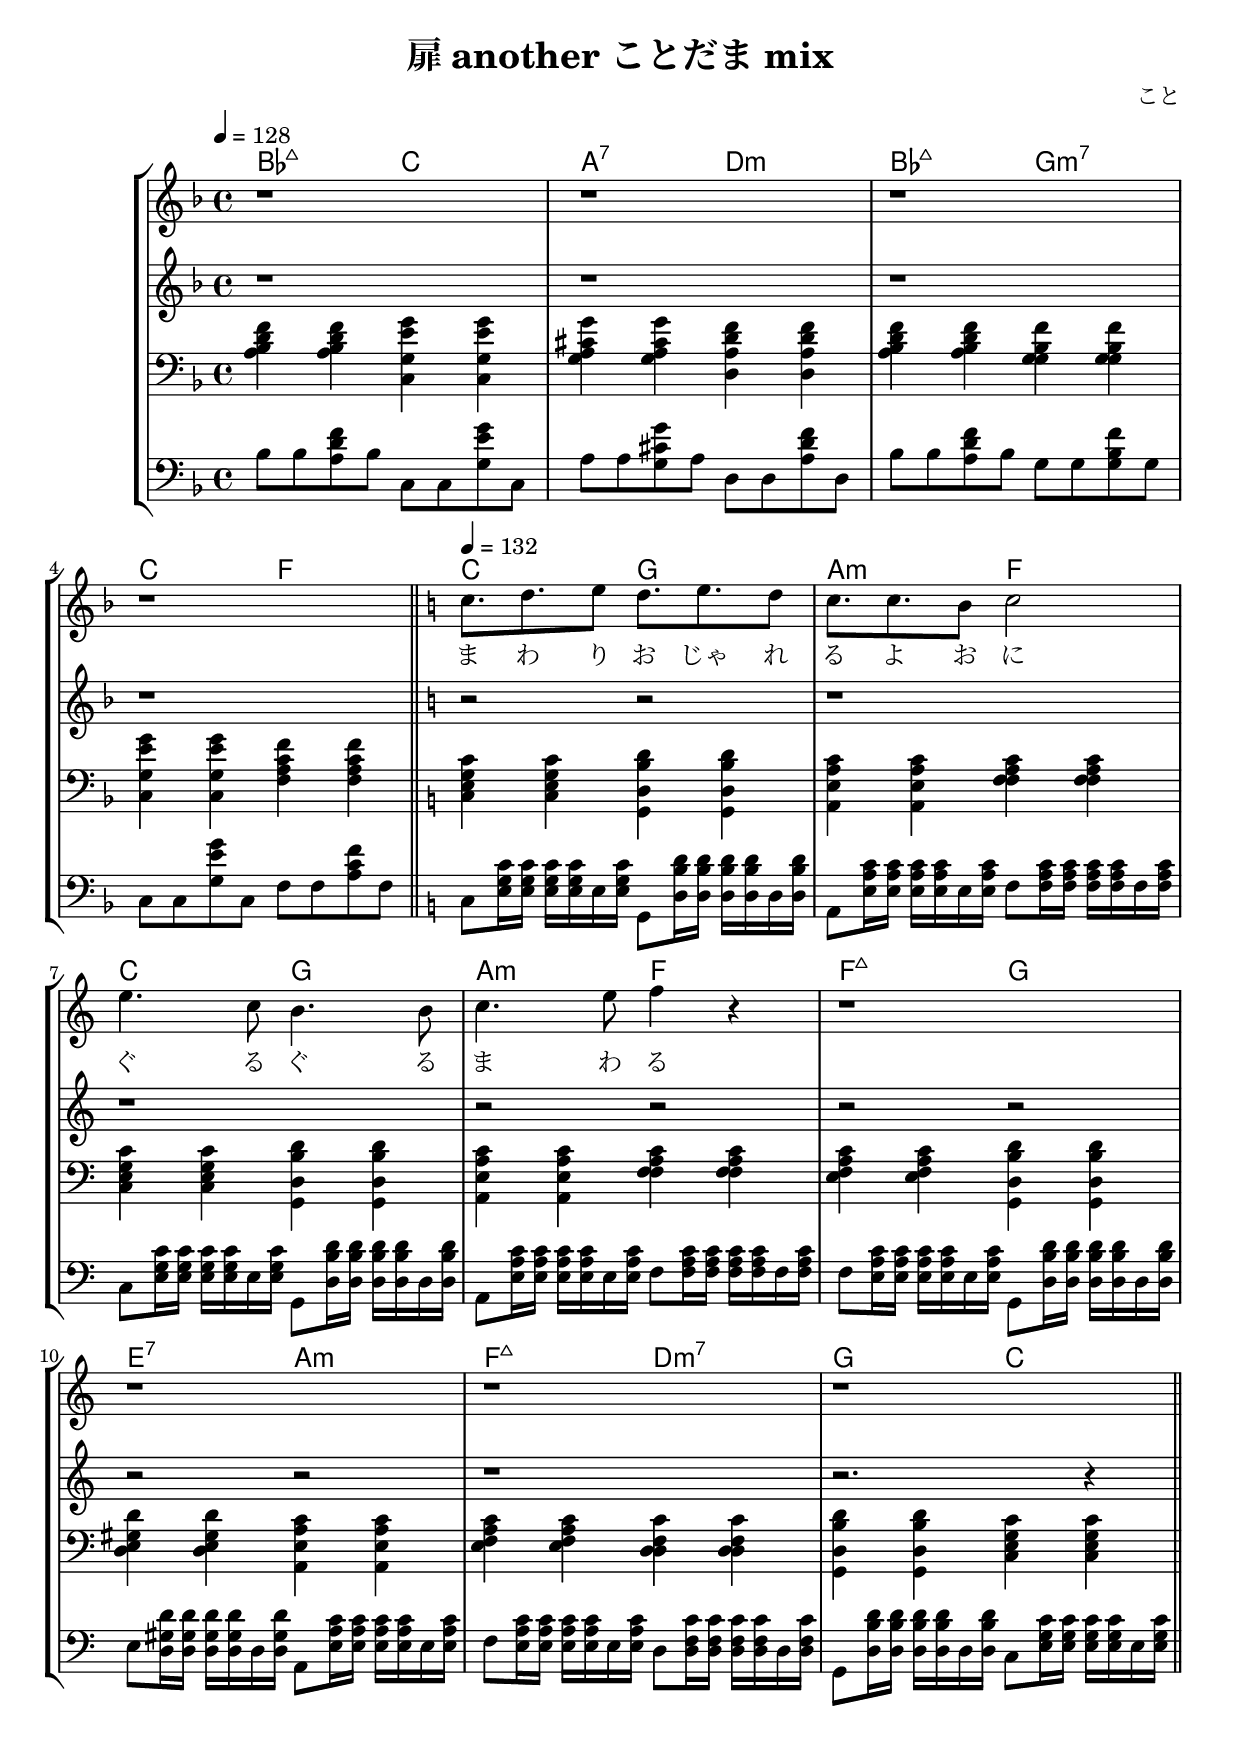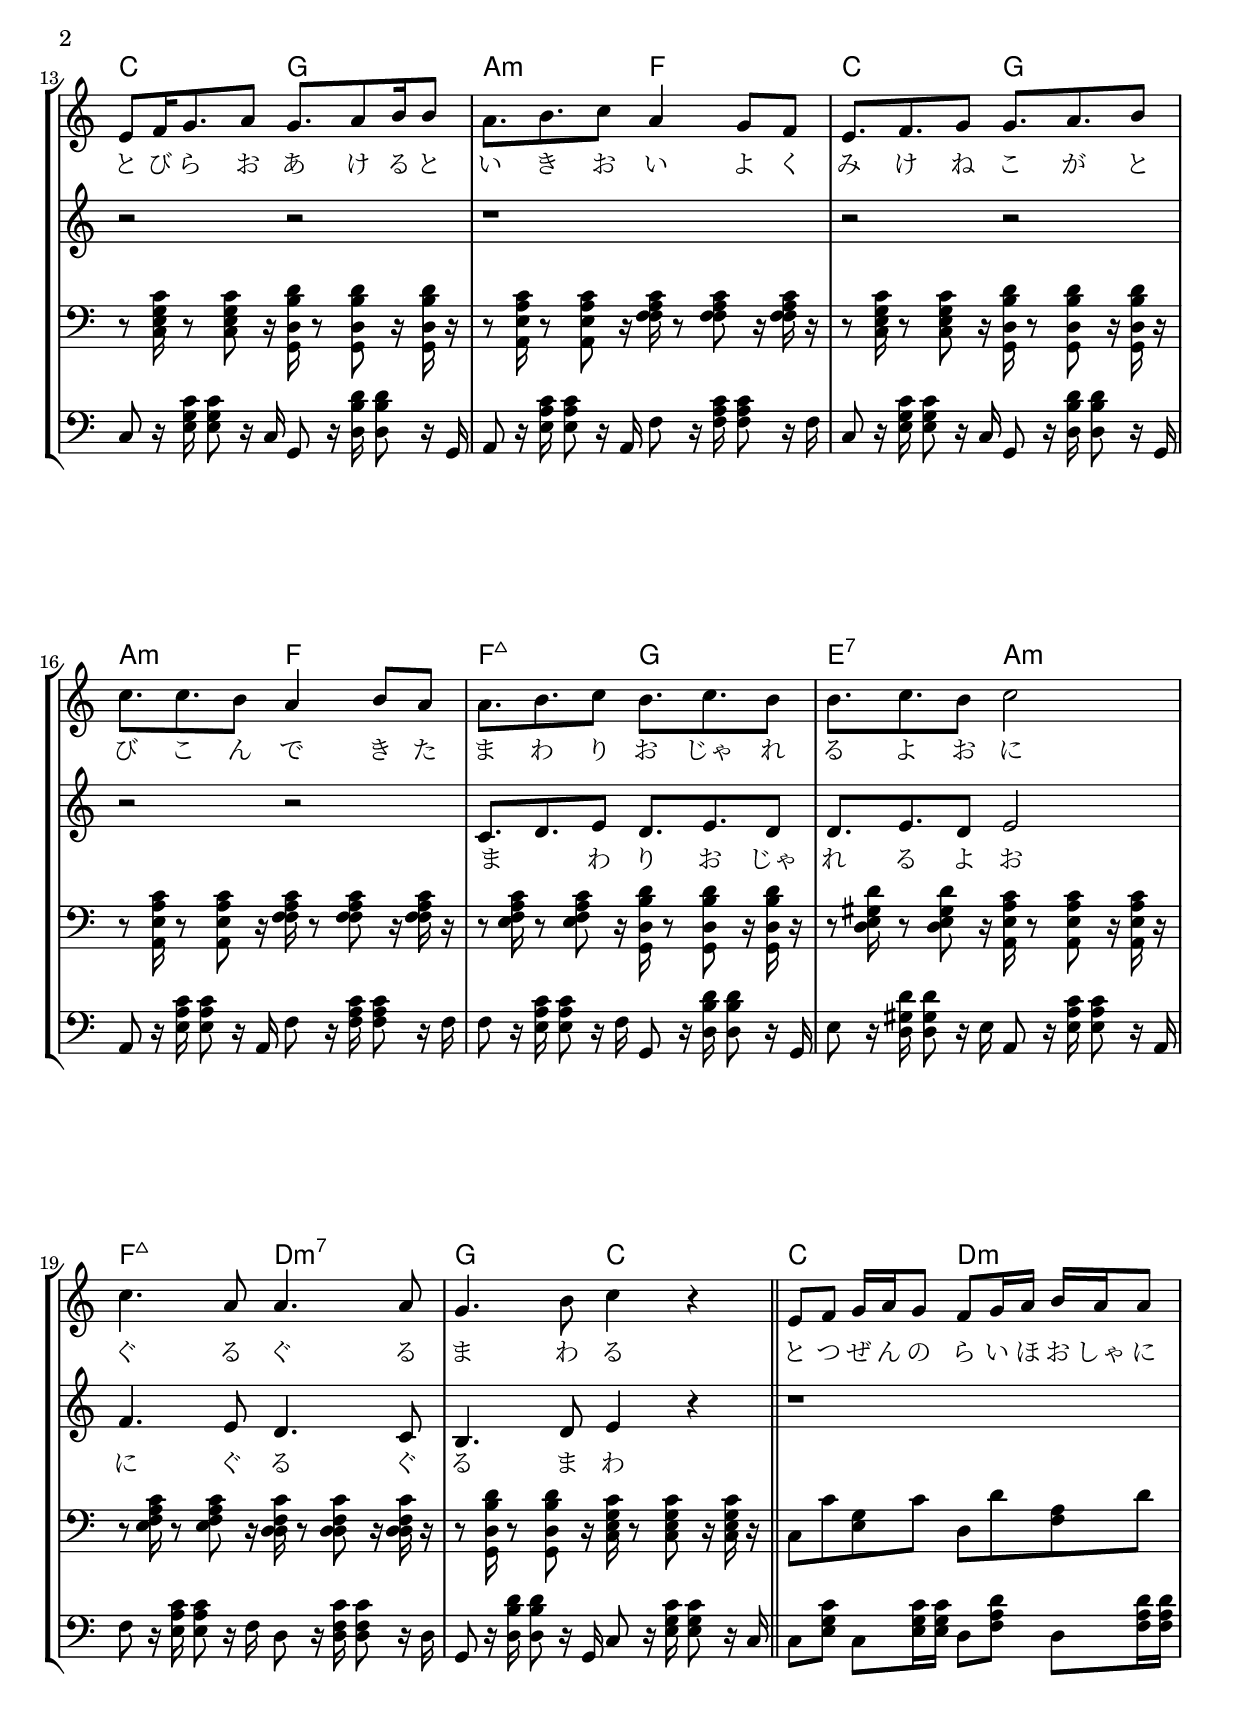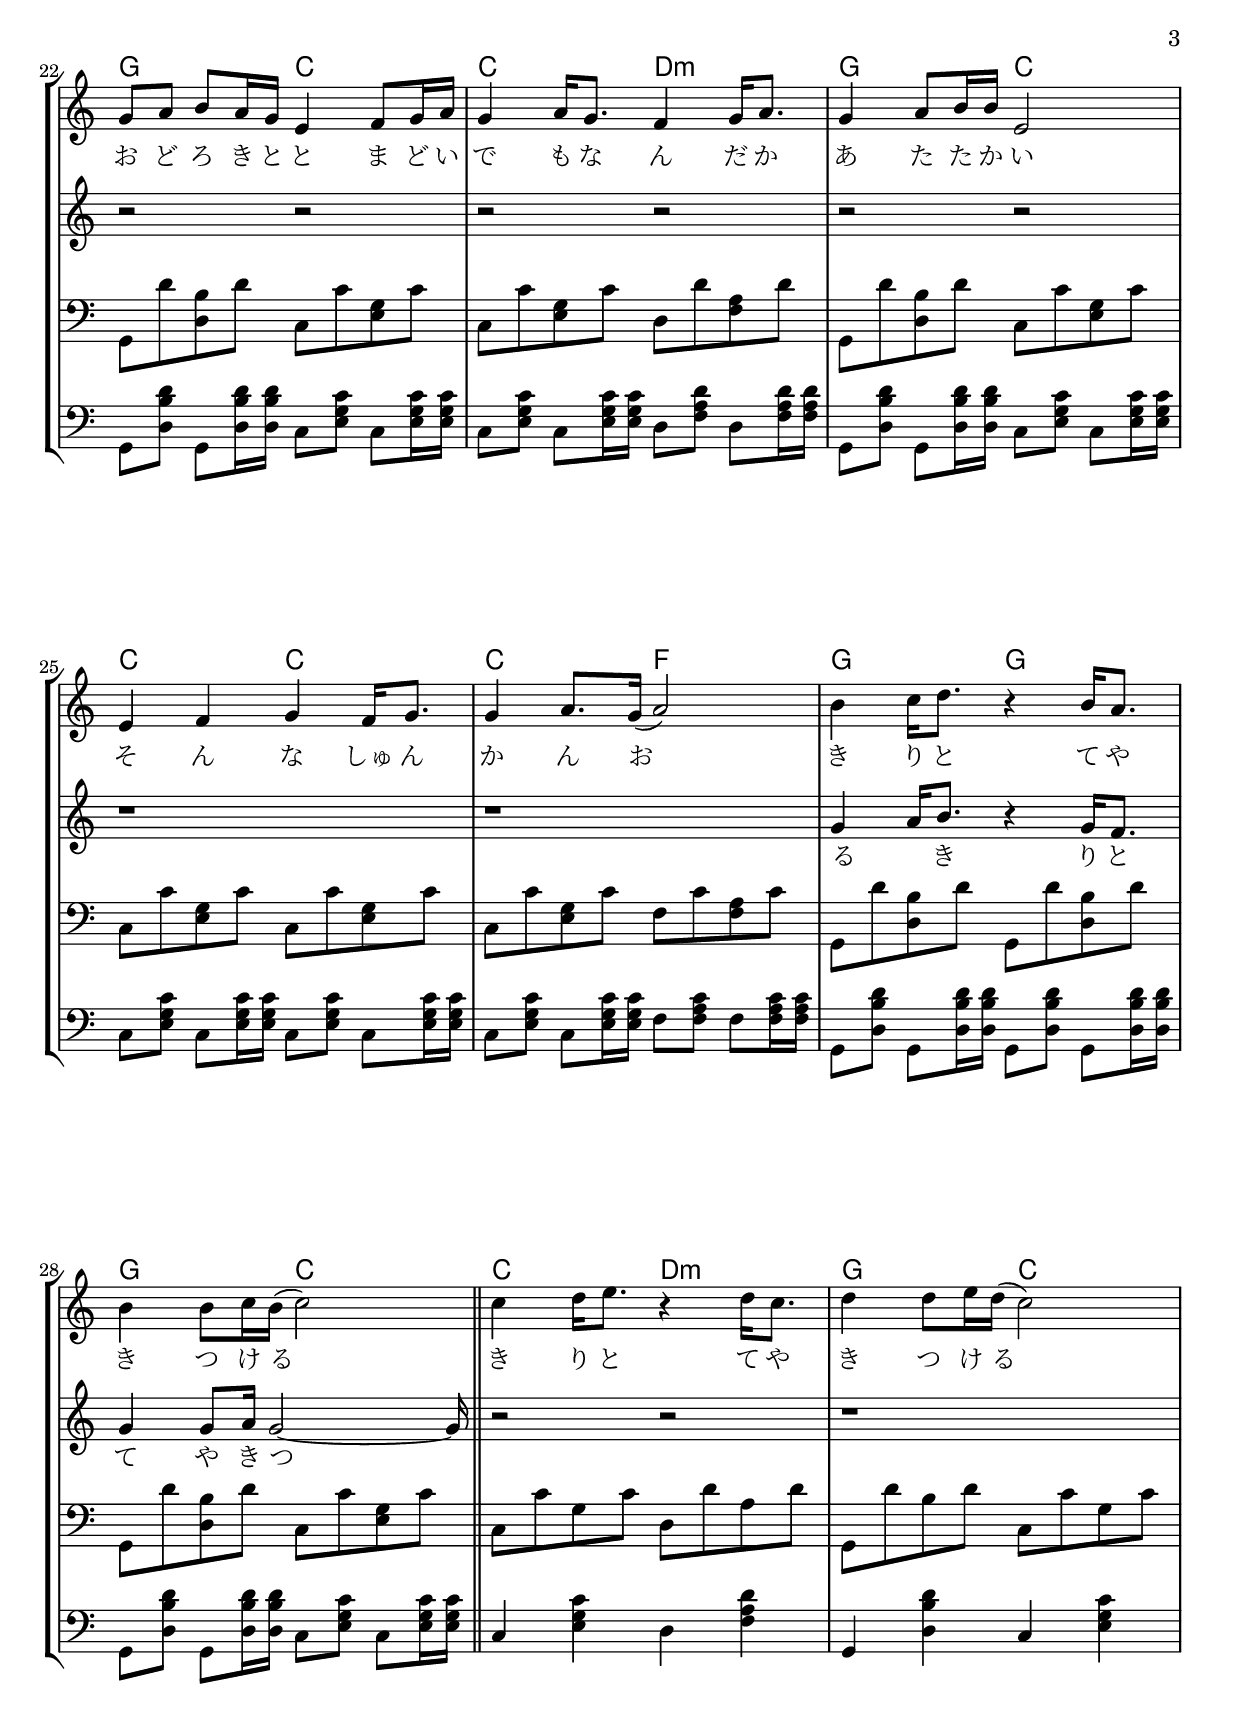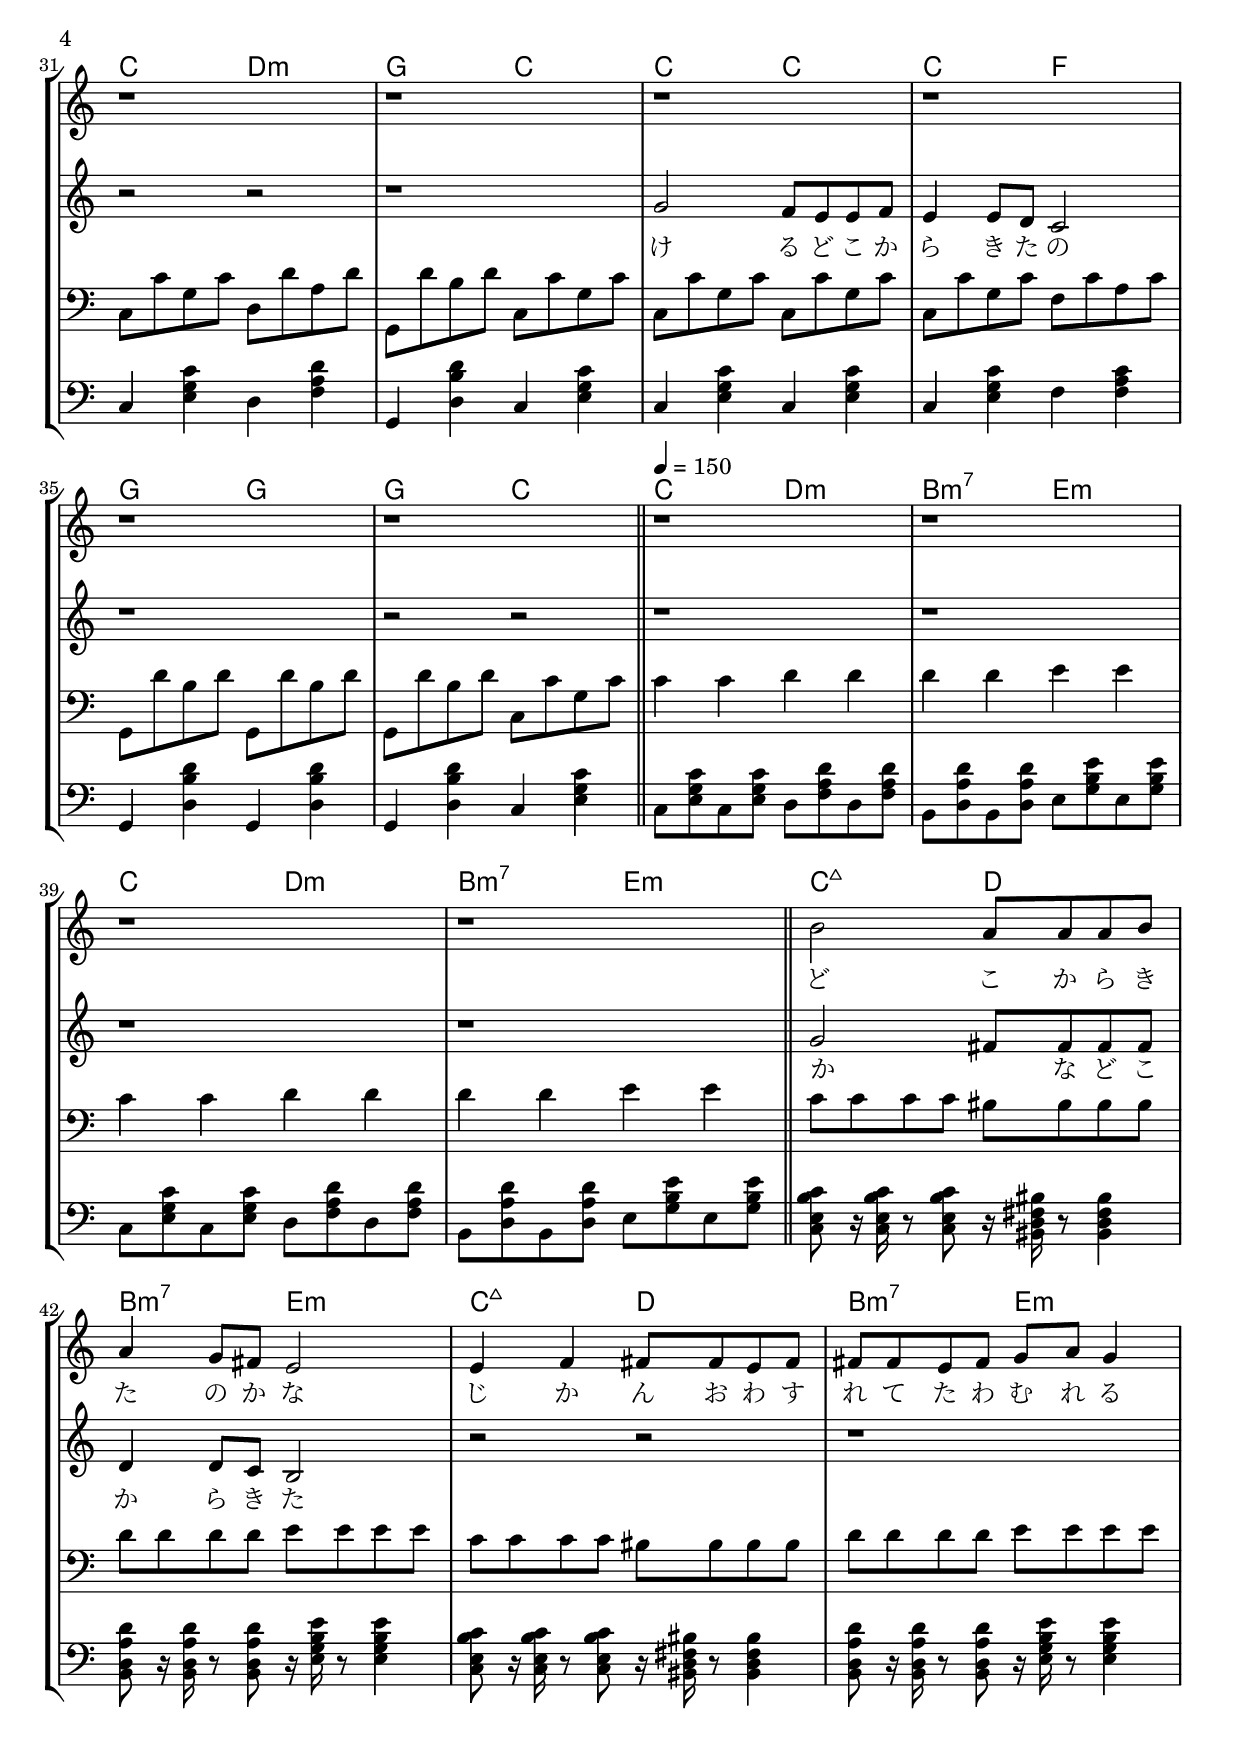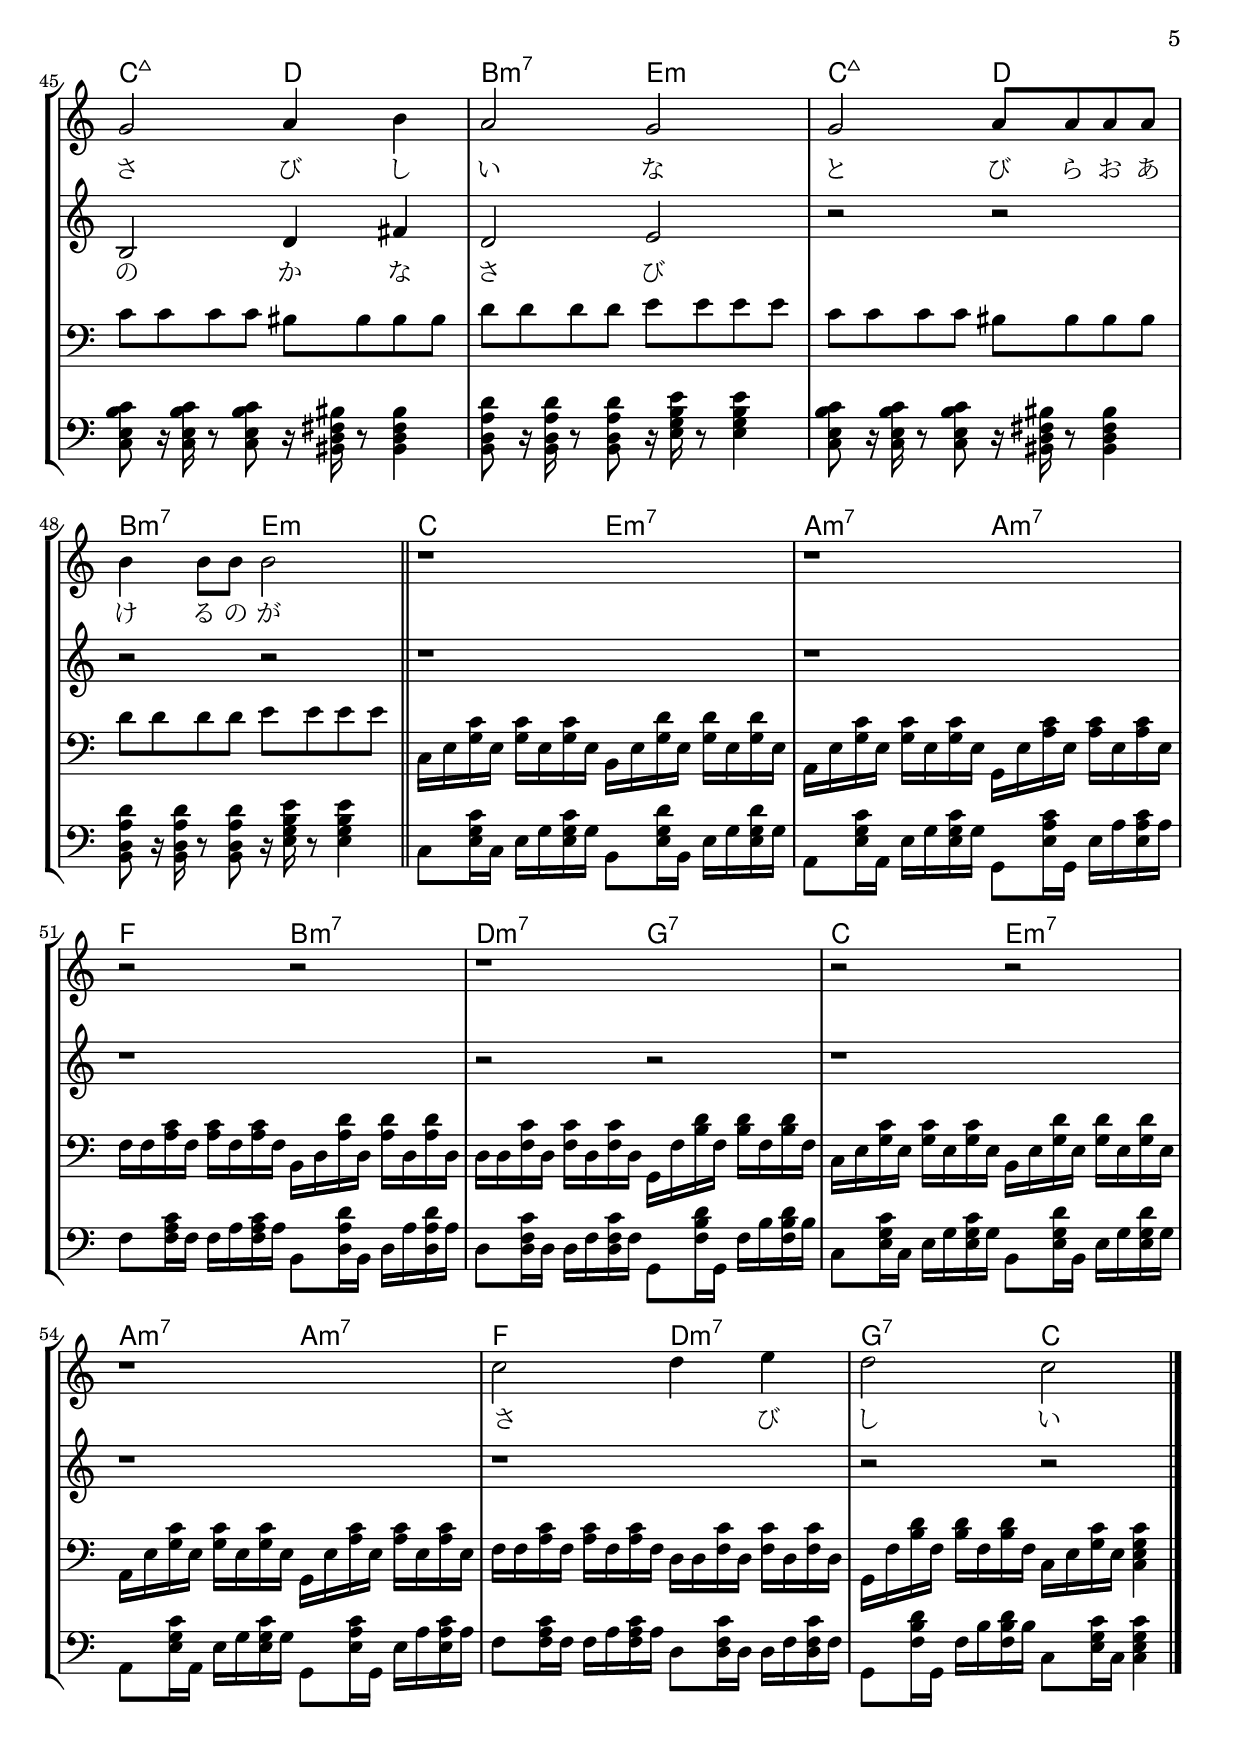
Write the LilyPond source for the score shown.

\version "2.12.1"

\header {
	title = \markup {"扉 another ことだま mix"}
	composer = \markup \center-column {こと}
}

harmony = \chordmode {
	bes2:maj7 c a:7 d:m bes:maj7 g:min7 c f 

	c g a:m f c g a:m f f:maj7 g e:7 a:m f:maj7 d:min7 g c 

	c g a:m f c g a:m f f:maj7 g e:7 a:m f:maj7 d:min7 g c 

	c d:m g c c d:m g c c c c f g g g c 

	c d:m g c c d:m g c c c c f g g g c 

	c d:m b:min7 e:m c d:m b:min7 e:m 

	c:maj7 d b:min7 e:m c:maj7 d b:min7 e:m c:maj7 d b:min7 e:m c:maj7 d b:min7 e:m 

	c e:min7 a:min7 a:min7 f b:min7 d:min7 g:7 c e:min7 a:min7 a:min7 f d:min7 g:7 c 
}

melody = {
	\key f \major
	\tempo 4 = 128
	r1 | r1 | r1 | r1   
	\set Staff.midiInstrument = #"mmi0.38"
		\key c \major
	\tempo 4 = 132
c''8.  d''8.  e''8  d''8.  e''8.  d''8 
	c''8.  c''8.  b'8  c''2 
	e''4.  c''8  b'4.  b'8 
	c''4.  e''8  f''4  	r4 r1 r1 r1 r1 	\set Staff.midiInstrument = #"mmi0.38"
	e'8  f'16  g'8.  a'8  g'8.  a'8  b'16  b'8 
	a'8.  b'8.  c''8  a'4  g'8  f'8 
	e'8.  f'8.  g'8  g'8.  a'8.  b'8 
	c''8.  c''8.  b'8  a'4  b'8  a'8 
	a'8.  b'8.  c''8  b'8.  c''8.  b'8 
	b'8.  c''8.  b'8  c''2 
	c''4.  a'8  a'4.  a'8 
	g'4.  b'8  c''4  	r4 	\set Staff.midiInstrument = #"mmi0.38"
	e'8  f'8  g'16  a'16  g'8  f'8  g'16  a'16  b'16  a'16  a'8 
	g'8  a'8  b'8  a'16  g'16  e'4  f'8  g'16  a'16 
	g'4  a'16  g'8.  f'4  g'16  a'8. 
	g'4  a'8  b'16  b'16  e'2 
	e'4  f'4  g'4  f'16  g'8. 
	g'4  a'8.  g'16  (a'2) 
	b'4  c''16  d''8.  r4  b'16  a'8. 
	b'4  b'8  c''16  b'16  (c''2)
	\set Staff.midiInstrument = #"mmi0.38"
	c''4  d''16  e''8.  r4  d''16  c''8. 
	d''4  d''8  e''16  d''16  (c''2)
	r1 r1 r1 r1 r1 r1 	\tempo 4 = 150
	r1 | r1 | r1 | r1   
	\set Staff.midiInstrument = #"mmi0.38"
	b'2  a'8  a'8  a'8  b'8 
	a'4  g'8  fis'8  e'2 
	e'4  f'4  fis'8  fis'8  e'8  fis'8 
	fis'8  fis'8  e'8  fis'8  g'8  a'8  g'4 
	g'2  a'4  b'4 
	a'2  g'2 
	g'2  a'8  a'8  a'8  a'8 
	b'4  b'8  b'8  b'2
	\set Staff.midiInstrument = #"mmi0.38"
	r1~ 
	r1 
	 r2  r2 
	r1 
	r2  r2 
	r1 
	c''2  d''4  e''4 
	d''2  c''2
	\bar "|."
}

words = \lyricmode {
	
	ま  わ  り  お  じゃ  れ  る  よ  お  に  ぐ  る  ぐ  る  ま  わ  る  
	と  び  ら  お  あ  け  る  と  い  き  お  い  よ  く  み  け  ね  こ  が  と  び  こ  ん  で  き  た  ま  わ  り  お  じゃ  れ  る  よ  お  に  ぐ  る  ぐ  る  ま  わ  る  
	と  つ  ぜ  ん  の  ら  い  ほ  お  しゃ  に  お  ど  ろ  き  と  と  ま  ど  い  で  も  な  ん  だ  か  あ  た  た  か  い  そ  ん  な  しゅ  ん  か  ん  お  き  り  と  て  や  き  つ  け  る  
	き  り  と  て  や  き  つ  け  る  
	
	ど  こ  か  ら  き  た  の  か  な  じ  か  ん  お  わ  す  れ  て  た  わ  む  れ  る  さ  び  し  い  な  と  び  ら  お  あ  け  る  の  が  
	さ  び  し  い  な  
}

secondmelody = {
	\key f \major
	\tempo 4 = 128
	r1 | r1 | r1 | r1   
	\set Staff.midiInstrument = #"mmi0.38"
		\key c \major
	\tempo 4 = 132
r2  r2 
	r1 
	r1 
	r2  r2 
	r2  r2~ 
	r2  r2 
	r1 
	r2.  	r4 	\set Staff.midiInstrument = #"mmi0.38"
	r2  r2 
	r1 
	r2  r2 
	r2  r2 
	c'8.  d'8.  e'8  d'8.  e'8.  d'8 
	d'8.  e'8.  d'8  e'2 
	f'4.  e'8  d'4.  c'8 
	b4.  d'8  e'4  	r4 	\set Staff.midiInstrument = #"mmi0.38"
	r1 ~ 
	r2  r2 
	r2  r2 
	r2  r2~ 
	r1 
	 r1 
	g'4  a'16  b'8.  r4  g'16  f'8. 
	g'4  g'8  a'16  g'2~g'16
	\set Staff.midiInstrument = #"mmi0.38"
	r2  r2 
	r1 
	r2  r2 
	r1 
	g'2  f'8  e'8  e'8  f'8 
	e'4  e'8  d'8  c'2 
	r1~ 
	r2  r2
	\tempo 4 = 150
	r1 | r1 | r1 | r1   
	\set Staff.midiInstrument = #"mmi0.38"
	g'2  fis'8  fis'8  fis'8  fis'8 
	d'4  d'8  c'8  b2 
	r2  r2 
	r1 
	b2  d'4  fis'4 
	d'2  e'2 
	r2  r2~ 
	r2  r2
	\set Staff.midiInstrument = #"mmi0.38"
	r1 
	r1 
	r1~ 
	r2  r2 
	r1 
	r1 
	r1~ 
	r2  r2
	\bar "|."
}

secondwords = \lyricmode {
	
	
	ま  わ  り  お  じゃ  れ  る  よ  お  に  ぐ  る  ぐ  る  ま  わ  る  
	き  り  と  て  や  き  つ  け  る  
	ど  こ  か  ら  き  た  の  か  な  
	
	ど  こ  か  ら  き  た  の  か  な  さ  び  し  い  な  
	
}

tempochange = {
	\tempo 4 = 128
	r1 | r1 | r1 | r1 \bar "||"
	\tempo 4 = 132
	r1 | r1 | r1 | r1 | r1 | r1 | r1 | r1 \bar "||"
	\tempo 4 = 132
	r1 | r1 | r1 | r1 | r1 | r1 | r1 | r1 \bar "||"
	\tempo 4 = 132
	r1 | r1 | r1 | r1 | r1 | r1 | r1 | r1 \bar "||"
	\tempo 4 = 132
	r1 | r1 | r1 | r1 | r1 | r1 | r1 | r1 \bar "||"
	\tempo 4 = 150
	r1 | r1 | r1 | r1 \bar "||"
	\tempo 4 = 150
	r1 | r1 | r1 | r1 | r1 | r1 | r1 | r1 \bar "||"
	\tempo 4 = 150
	r1 | r1 | r1 | r1 | r1 | r1 | r1 | r1 \bar "|."
}

mainacc = {
	\clef bass
	\set Staff.midiInstrument = #"Choir Aahs"
	\key f \major
	\tempo 4 = 128
	<bes a d' f'>4 <bes a d' f'>4
	<c g e' g'>4 <c g e' g'>4
	<a g cis' g'>4 <a g cis' g'>4
	<d a d' f'>4 <d a d' f'>4
	<bes a d' f'>4 <bes a d' f'>4
	<g g bes f'>4 <g g bes f'>4
	<c g e' g'>4 <c g e' g'>4
	<f a c' f'>4 <f a c' f'>4
	\bar "||"

	\set Staff.midiInstrument = #"Voice Oohs"
	\key c \major
	\tempo 4 = 132
	<c e g c'>4 <c e g c'>4
	<g, d b d'>4 <g, d b d'>4
	<a, e a c'>4 <a, e a c'>4
	<f f a c'>4 <f f a c'>4
	<c e g c'>4 <c e g c'>4
	<g, d b d'>4 <g, d b d'>4
	<a, e a c'>4 <a, e a c'>4
	<f f a c'>4 <f f a c'>4
	<f e a c'>4 <f e a c'>4
	<g, d b d'>4 <g, d b d'>4
	<e d gis d'>4 <e d gis d'>4
	<a, e a c'>4 <a, e a c'>4
	<f e a c'>4 <f e a c'>4
	<d d f c'>4 <d d f c'>4
	<g, d b d'>4 <g, d b d'>4
	<c e g c'>4 <c e g c'>4
	\bar "||"

	\set Staff.midiInstrument = #"Lead 6 (voice)"
	r8 <c e g c'>16 r8 <c e g c'>8 r16
	<g, d b d'>16 r8      <g, d b d'>8 r16 <g, d b d'>16 r16
	r8 <a, e a c'>16 r8 <a, e a c'>8 r16
	<f f a c'>16 r8      <f f a c'>8 r16 <f f a c'>16 r16
	r8 <c e g c'>16 r8 <c e g c'>8 r16
	<g, d b d'>16 r8      <g, d b d'>8 r16 <g, d b d'>16 r16
	r8 <a, e a c'>16 r8 <a, e a c'>8 r16
	<f f a c'>16 r8      <f f a c'>8 r16 <f f a c'>16 r16
	r8 <f e a c'>16 r8 <f e a c'>8 r16
	<g, d b d'>16 r8      <g, d b d'>8 r16 <g, d b d'>16 r16
	r8 <e d gis d'>16 r8 <e d gis d'>8 r16
	<a, e a c'>16 r8      <a, e a c'>8 r16 <a, e a c'>16 r16
	r8 <f e a c'>16 r8 <f e a c'>8 r16
	<d d f c'>16 r8      <d d f c'>8 r16 <d d f c'>16 r16
	r8 <g, d b d'>16 r8 <g, d b d'>8 r16
	<c e g c'>16 r8      <c e g c'>8 r16 <c e g c'>16 r16
	\bar "||"

	\set Staff.midiInstrument = #"Whistle"
	c8 c' <e g> c'
	d8 d' <f a> d'
	g,8 d' <d b> d'
	c8 c' <e g> c'
	c8 c' <e g> c'
	d8 d' <f a> d'
	g,8 d' <d b> d'
	c8 c' <e g> c'
	c8 c' <e g> c'
	c8 c' <e g> c'
	c8 c' <e g> c'
	f8 c' <f a> c'
	g,8 d' <d b> d'
	g,8 d' <d b> d'
	g,8 d' <d b> d'
	c8 c' <e g> c'
	\bar "||"

	\set Staff.midiInstrument = #"Synth Voice"
	c8 c' g c'
	d8 d' a d'
	g,8 d' b d'
	c8 c' g c'
	c8 c' g c'
	d8 d' a d'
	g,8 d' b d'
	c8 c' g c'
	c8 c' g c'
	c8 c' g c'
	c8 c' g c'
	f8 c' a c'
	g,8 d' b d'
	g,8 d' b d'
	g,8 d' b d'
	c8 c' g c'
	\bar "||"

	\set Staff.midiInstrument = #"Synth Voice"
	\tempo 4 = 150
	c'4 c'4
	d'4 d'4
	d'4 d'4
	e'4 e'4
	c'4 c'4
	d'4 d'4
	d'4 d'4
	e'4 e'4
	\bar "||"

	\set Staff.midiInstrument = #"Synth Voice"
	c'8 c'8 c'8 c'8
	bis8 bis8 bis8 bis8
	d'8 d'8 d'8 d'8
	e'8 e'8 e'8 e'8
	c'8 c'8 c'8 c'8
	bis8 bis8 bis8 bis8
	d'8 d'8 d'8 d'8
	e'8 e'8 e'8 e'8
	c'8 c'8 c'8 c'8
	bis8 bis8 bis8 bis8
	d'8 d'8 d'8 d'8
	e'8 e'8 e'8 e'8
	c'8 c'8 c'8 c'8
	bis8 bis8 bis8 bis8
	d'8 d'8 d'8 d'8
	e'8 e'8 e'8 e'8
	\bar "||"

	\set Staff.midiInstrument = #"Synth Voice"
	c16 e <g c'> e <g c'> e <g c'> e
	b,16 e <g d'> e <g d'> e <g d'> e
	a,16 e <g c'> e <g c'> e <g c'> e
	g,16 e <a c'> e <a c'> e <a c'> e
	f16 f <a c'> f <a c'> f <a c'> f
	b,16 d <a d'> d <a d'> d <a d'> d
	d16 d <f c'> d <f c'> d <f c'> d
	g,16 f <b d'> f <b d'> f <b d'> f
	c16 e <g c'> e <g c'> e <g c'> e
	b,16 e <g d'> e <g d'> e <g d'> e
	a,16 e <g c'> e <g c'> e <g c'> e
	g,16 e <a c'> e <a c'> e <a c'> e
	f16 f <a c'> f <a c'> f <a c'> f
	d16 d <f c'> d <f c'> d <f c'> d
	g,16 f <b d'> f <b d'> f <b d'> f
	c16 e <g c'> e <c e g c'>4
	\bar "|."
}

subacc = {
	\clef bass
	\set Staff.midiInstrument = #"Choir Aahs"
	\key f \major
	\tempo 4 = 128
	bes8 bes8 <a d' f'>8 bes8
	c8 c8 <g e' g'>8 c8
	a8 a8 <g cis' g'>8 a8
	d8 d8 <a d' f'>8 d8
	bes8 bes8 <a d' f'>8 bes8
	g8 g8 <g bes f'>8 g8
	c8 c8 <g e' g'>8 c8
	f8 f8 <a c' f'>8 f8
	\bar "||"

	\set Staff.midiInstrument = #"Choir Aahs"
	\key c \major
	\tempo 4 = 132
	c8 <e g c'>16 <e g c'>16   <e g c'>16 <e g c'>16   e16 <e g c'>16
	g,8 <d b d'>16 <d b d'>16   <d b d'>16 <d b d'>16   d16 <d b d'>16
	a,8 <e a c'>16 <e a c'>16   <e a c'>16 <e a c'>16   e16 <e a c'>16
	f8 <f a c'>16 <f a c'>16   <f a c'>16 <f a c'>16   f16 <f a c'>16
	c8 <e g c'>16 <e g c'>16   <e g c'>16 <e g c'>16   e16 <e g c'>16
	g,8 <d b d'>16 <d b d'>16   <d b d'>16 <d b d'>16   d16 <d b d'>16
	a,8 <e a c'>16 <e a c'>16   <e a c'>16 <e a c'>16   e16 <e a c'>16
	f8 <f a c'>16 <f a c'>16   <f a c'>16 <f a c'>16   f16 <f a c'>16
	f8 <e a c'>16 <e a c'>16   <e a c'>16 <e a c'>16   e16 <e a c'>16
	g,8 <d b d'>16 <d b d'>16   <d b d'>16 <d b d'>16   d16 <d b d'>16
	e8 <d gis d'>16 <d gis d'>16   <d gis d'>16 <d gis d'>16   d16 <d gis d'>16
	a,8 <e a c'>16 <e a c'>16   <e a c'>16 <e a c'>16   e16 <e a c'>16
	f8 <e a c'>16 <e a c'>16   <e a c'>16 <e a c'>16   e16 <e a c'>16
	d8 <d f c'>16 <d f c'>16   <d f c'>16 <d f c'>16   d16 <d f c'>16
	g,8 <d b d'>16 <d b d'>16   <d b d'>16 <d b d'>16   d16 <d b d'>16
	c8 <e g c'>16 <e g c'>16   <e g c'>16 <e g c'>16   e16 <e g c'>16
	\bar "||"

	\set Staff.midiInstrument = #"Choir Aahs"
	c8 r16 <e g c'>16 <e g c'>8 r16 c16
	g,8 r16 <d b d'>16 <d b d'>8 r16 g,16
	a,8 r16 <e a c'>16 <e a c'>8 r16 a,16
	f8 r16 <f a c'>16 <f a c'>8 r16 f16
	c8 r16 <e g c'>16 <e g c'>8 r16 c16
	g,8 r16 <d b d'>16 <d b d'>8 r16 g,16
	a,8 r16 <e a c'>16 <e a c'>8 r16 a,16
	f8 r16 <f a c'>16 <f a c'>8 r16 f16
	f8 r16 <e a c'>16 <e a c'>8 r16 f16
	g,8 r16 <d b d'>16 <d b d'>8 r16 g,16
	e8 r16 <d gis d'>16 <d gis d'>8 r16 e16
	a,8 r16 <e a c'>16 <e a c'>8 r16 a,16
	f8 r16 <e a c'>16 <e a c'>8 r16 f16
	d8 r16 <d f c'>16 <d f c'>8 r16 d16
	g,8 r16 <d b d'>16 <d b d'>8 r16 g,16
	c8 r16 <e g c'>16 <e g c'>8 r16 c16
	\bar "||"

	\set Staff.midiInstrument = #"Choir Aahs"
	c8 <e g c'> c <e g c'>16 <e g c'>
	d8 <f a d'> d <f a d'>16 <f a d'>
	g,8 <d b d'> g, <d b d'>16 <d b d'>
	c8 <e g c'> c <e g c'>16 <e g c'>
	c8 <e g c'> c <e g c'>16 <e g c'>
	d8 <f a d'> d <f a d'>16 <f a d'>
	g,8 <d b d'> g, <d b d'>16 <d b d'>
	c8 <e g c'> c <e g c'>16 <e g c'>
	c8 <e g c'> c <e g c'>16 <e g c'>
	c8 <e g c'> c <e g c'>16 <e g c'>
	c8 <e g c'> c <e g c'>16 <e g c'>
	f8 <f a c'> f <f a c'>16 <f a c'>
	g,8 <d b d'> g, <d b d'>16 <d b d'>
	g,8 <d b d'> g, <d b d'>16 <d b d'>
	g,8 <d b d'> g, <d b d'>16 <d b d'>
	c8 <e g c'> c <e g c'>16 <e g c'>
	\bar "||"

	\set Staff.midiInstrument = #"Voice Oohs"
	c4 <e g c'>4
	d4 <f a d'>4
	g,4 <d b d'>4
	c4 <e g c'>4
	c4 <e g c'>4
	d4 <f a d'>4
	g,4 <d b d'>4
	c4 <e g c'>4
	c4 <e g c'>4
	c4 <e g c'>4
	c4 <e g c'>4
	f4 <f a c'>4
	g,4 <d b d'>4
	g,4 <d b d'>4
	g,4 <d b d'>4
	c4 <e g c'>4
	\bar "||"

	\set Staff.midiInstrument = #"Choir Aahs"
	\tempo 4 = 150
	c8 <e g c'> c <e g c'>
	d8 <f a d'> d <f a d'>
	b,8 <d a d'> b, <d a d'>
	e8 <g b e'> e <g b e'>
	c8 <e g c'> c <e g c'>
	d8 <f a d'> d <f a d'>
	b,8 <d a d'> b, <d a d'>
	e8 <g b e'> e <g b e'>
	\bar "||"

	\set Staff.midiInstrument = #"Choir Aahs"
	<c e b c'>8 r16 <c e b c'>16 r8     <c e b c'>8
	r16 <bis, d fis bis>16 r8     <bis, d fis bis>4
	<b, d a d'>8 r16 <b, d a d'>16 r8     <b, d a d'>8
	r16 <e g b e'>16 r8     <e g b e'>4
	<c e b c'>8 r16 <c e b c'>16 r8     <c e b c'>8
	r16 <bis, d fis bis>16 r8     <bis, d fis bis>4
	<b, d a d'>8 r16 <b, d a d'>16 r8     <b, d a d'>8
	r16 <e g b e'>16 r8     <e g b e'>4
	<c e b c'>8 r16 <c e b c'>16 r8     <c e b c'>8
	r16 <bis, d fis bis>16 r8     <bis, d fis bis>4
	<b, d a d'>8 r16 <b, d a d'>16 r8     <b, d a d'>8
	r16 <e g b e'>16 r8     <e g b e'>4
	<c e b c'>8 r16 <c e b c'>16 r8     <c e b c'>8
	r16 <bis, d fis bis>16 r8     <bis, d fis bis>4
	<b, d a d'>8 r16 <b, d a d'>16 r8     <b, d a d'>8
	r16 <e g b e'>16 r8     <e g b e'>4
	\bar "||"

	\set Staff.midiInstrument = #"Applause"
	c8 <e g c'>16 c16   e16 g16 <e g c'>16 g16
	b,8 <e g d'>16 b,16   e16 g16 <e g d'>16 g16
	a,8 <e g c'>16 a,16   e16 g16 <e g c'>16 g16
	g,8 <e a c'>16 g,16   e16 a16 <e a c'>16 a16
	f8 <f a c'>16 f16   f16 a16 <f a c'>16 a16
	b,8 <d a d'>16 b,16   d16 a16 <d a d'>16 a16
	d8 <d f c'>16 d16   d16 f16 <d f c'>16 f16
	g,8 <f b d'>16 g,16   f16 b16 <f b d'>16 b16
	c8 <e g c'>16 c16   e16 g16 <e g c'>16 g16
	b,8 <e g d'>16 b,16   e16 g16 <e g d'>16 g16
	a,8 <e g c'>16 a,16   e16 g16 <e g c'>16 g16
	g,8 <e a c'>16 g,16   e16 a16 <e a c'>16 a16
	f8 <f a c'>16 f16   f16 a16 <f a c'>16 a16
	d8 <d f c'>16 d16   d16 f16 <d f c'>16 f16
	g,8 <f b d'>16 g,16   f16 b16 <f b d'>16 b16
	c8 <e g c'>16 c16 <c e g c'>4
	\bar "|."
}

percA = {
	\drummode {
	r1 |r1 |r1 |r1 \bar "||"
	r1 |r1 |r1 |r1 |r1 |r1 |r1 |r1 \bar "||"
	r1 |r1 |r1 |r1 |r1 |r1 |r1 |r1 \bar "||"
	r1 |r1 |r1 |r1 |r1 |r1 |r1 |r1 \bar "||"
	r1 |r1 |r1 |r1 |r1 |r1 |r1 |r1 \bar "||"
	r1 |r1 |r1 |r1 \bar "||"
	r1 |r1 |r1 |r1 |r1 |r1 |r1 |r1 \bar "||"
	r1 |r1 |r1 |r1 |r1 |r1 |r1 |r1 \bar "|."
	}
}

percB = {
	\drummode {
	r1 |r1 |r1 |r1 \bar "||"
	r1 |r1 |r1 |r1 |r1 |r1 |r1 |r1 \bar "||"
	r1 |r1 |r1 |r1 |r1 |r1 |r1 |r1 \bar "||"
	r1 |r1 |r1 |r1 |r1 |r1 |r1 |r1 \bar "||"
	r1 |r1 |r1 |r1 |r1 |r1 |r1 |r1 \bar "||"
	r1 |r1 |r1 |r1 \bar "||"
	r1 |r1 |r1 |r1 |r1 |r1 |r1 |r1 \bar "||"
	r1 |r1 |r1 |r1 |r1 |r1 |r1 |r1 \bar "|."
	}
}

percC = {
	\drummode {
	r1 |r1 |r1 |r1 \bar "||"
	r1 |r1 |r1 |r1 |r1 |r1 |r1 |r1 \bar "||"
	r1 |r1 |r1 |r1 |r1 |r1 |r1 |r1 \bar "||"
	r1 |r1 |r1 |r1 |r1 |r1 |r1 |r1 \bar "||"
	r1 |r1 |r1 |r1 |r1 |r1 |r1 |r1 \bar "||"
	r1 |r1 |r1 |r1 \bar "||"
	r1 |r1 |r1 |r1 |r1 |r1 |r1 |r1 \bar "||"
	r1 |r1 |r1 |r1 |r1 |r1 |r1 |r1 \bar "|."
	}
}

percD = {
	\drummode {
	r1 |r1 |r1 |r1 \bar "||"
	r1 |r1 |r1 |r1 |r1 |r1 |r1 |r1 \bar "||"
	r1 |r1 |r1 |r1 |r1 |r1 |r1 |r1 \bar "||"
	r1 |r1 |r1 |r1 |r1 |r1 |r1 |r1 \bar "||"
	r1 |r1 |r1 |r1 |r1 |r1 |r1 |r1 \bar "||"
	r1 |r1 |r1 |r1 \bar "||"
	r1 |r1 |r1 |r1 |r1 |r1 |r1 |r1 \bar "||"
	r1 |r1 |r1 |r1 |r1 |r1 |r1 |r1 \bar "|."
	}
}

percE = {
	\drummode {
	r1 |r1 |r1 |r1 \bar "||"
	r1 |r1 |r1 |r1 |r1 |r1 |r1 |r1 \bar "||"
	r1 |r1 |r1 |r1 |r1 |r1 |r1 |r1 \bar "||"
	r1 |r1 |r1 |r1 |r1 |r1 |r1 |r1 \bar "||"
	r1 |r1 |r1 |r1 |r1 |r1 |r1 |r1 \bar "||"
	r1 |r1 |r1 |r1 \bar "||"
	r1 |r1 |r1 |r1 |r1 |r1 |r1 |r1 \bar "||"
	r1 |r1 |r1 |r1 |r1 |r1 |r1 |r1 \bar "|."
	}
}

\score {
	<<
		\new StaffGroup <<
			\new ChordNames {\harmony}
			\new Voice = "melody" {\melody}
			\new Lyrics \lyricsto "melody" \words
			\new Voice = "secondmelody" {\secondmelody}
			\new Lyrics \lyricsto "secondmelody" \secondwords
			\new Staff = "mainacc" {\mainacc}
			\new Staff = "subacc" {\subacc}
		>>
	>>
	\layout { }
}
